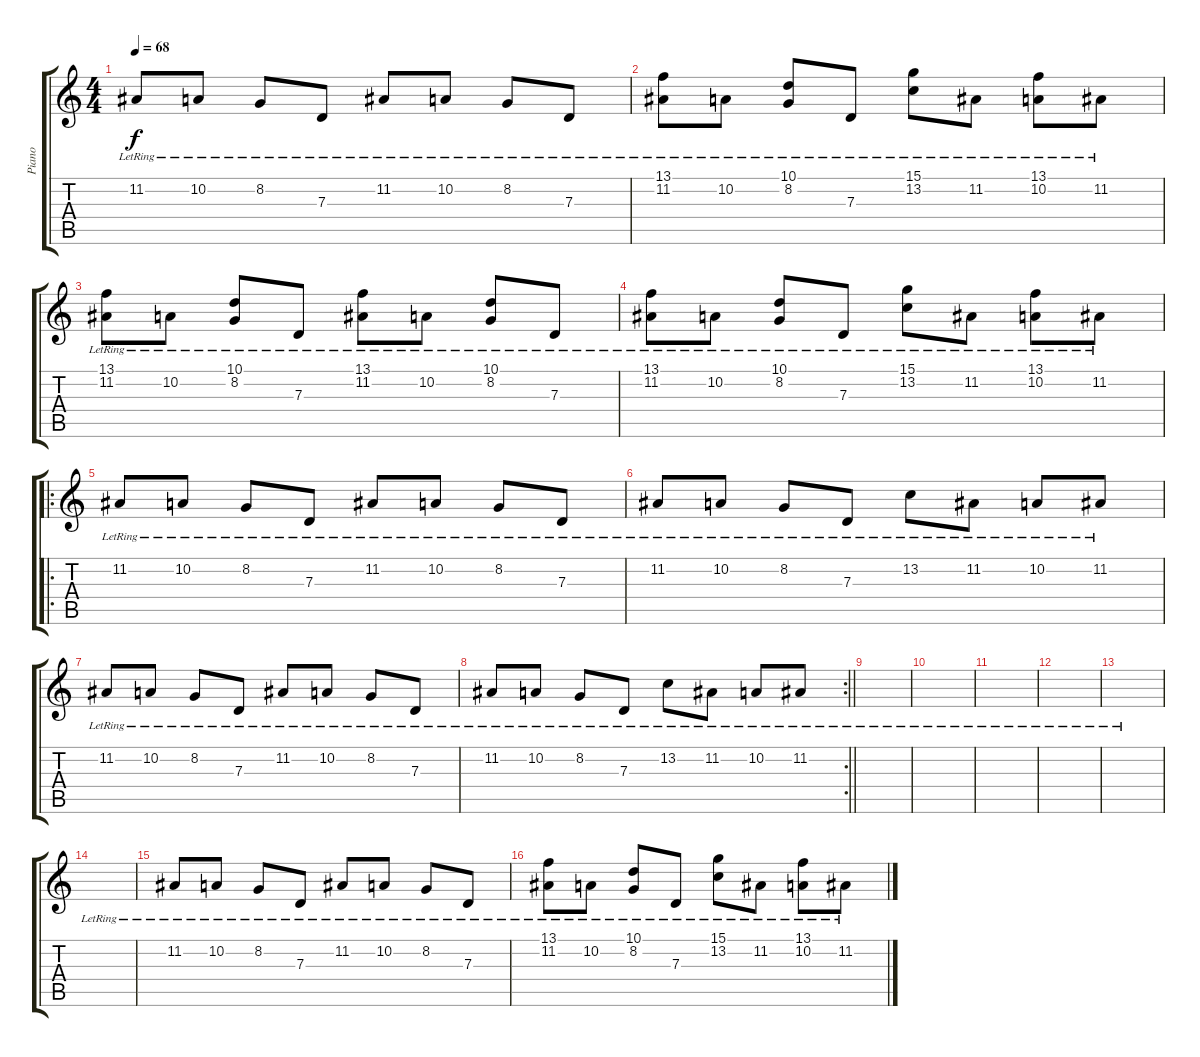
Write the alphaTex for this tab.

\track ("Piano" "Piano") {instrument acousticgrandpiano}
\staff {score tabs}
\tuning (E4 B3 G3 D3 A2 E2) {hide}
\ts (4 4)
\tempo 68
\clef g2
\ks c
11.2{lr}.8{dy f} 10.2{lr}.8 8.2{lr}.8 7.3{lr}.8 11.2{lr}.8 10.2{lr}.8 8.2{lr}.8 7.3{lr}.8 |
(13.1 11.2{lr}).8 10.2{lr}.8 (10.1 8.2{lr}).8 7.3{lr}.8 (15.1 13.2{lr}).8 11.2{lr}.8 (13.1 10.2{lr}).8 11.2{lr}.8 |
(13.1 11.2{lr}).8 10.2{lr}.8 (10.1 8.2{lr}).8 7.3{lr}.8 (13.1 11.2{lr}).8 10.2{lr}.8 (10.1 8.2{lr}).8 7.3{lr}.8 |
(13.1 11.2{lr}).8 10.2{lr}.8 (10.1 8.2{lr}).8 7.3{lr}.8 (15.1 13.2{lr}).8 11.2{lr}.8 (13.1 10.2{lr}).8 11.2{lr}.8 |
\ro
11.2{lr}.8 10.2{lr}.8 8.2{lr}.8 7.3{lr}.8 11.2{lr}.8 10.2{lr}.8 8.2{lr}.8 7.3{lr}.8 |
11.2{lr}.8 10.2{lr}.8 8.2{lr}.8 7.3{lr}.8 13.2{lr}.8 11.2{lr}.8 10.2{lr}.8 11.2{lr}.8 |
11.2{lr}.8 10.2{lr}.8 8.2{lr}.8 7.3{lr}.8 11.2{lr}.8 10.2{lr}.8 8.2{lr}.8 7.3{lr}.8 |
\rc 2
\barLineRight lightlight
11.2{lr}.8 10.2{lr}.8 8.2{lr}.8 7.3{lr}.8 13.2{lr}.8 11.2{lr}.8 10.2{lr}.8 11.2{lr}.8 |
\section ("" "")
|
|
|
|
|
|
11.2{lr}.8 10.2{lr}.8 8.2{lr}.8 7.3{lr}.8 11.2{lr}.8 10.2{lr}.8 8.2{lr}.8 7.3{lr}.8 |
(13.1 11.2{lr}).8 10.2{lr}.8 (10.1 8.2{lr}).8 7.3{lr}.8 (15.1 13.2{lr}).8 11.2{lr}.8 (13.1 10.2{lr}).8 11.2{lr}.8
